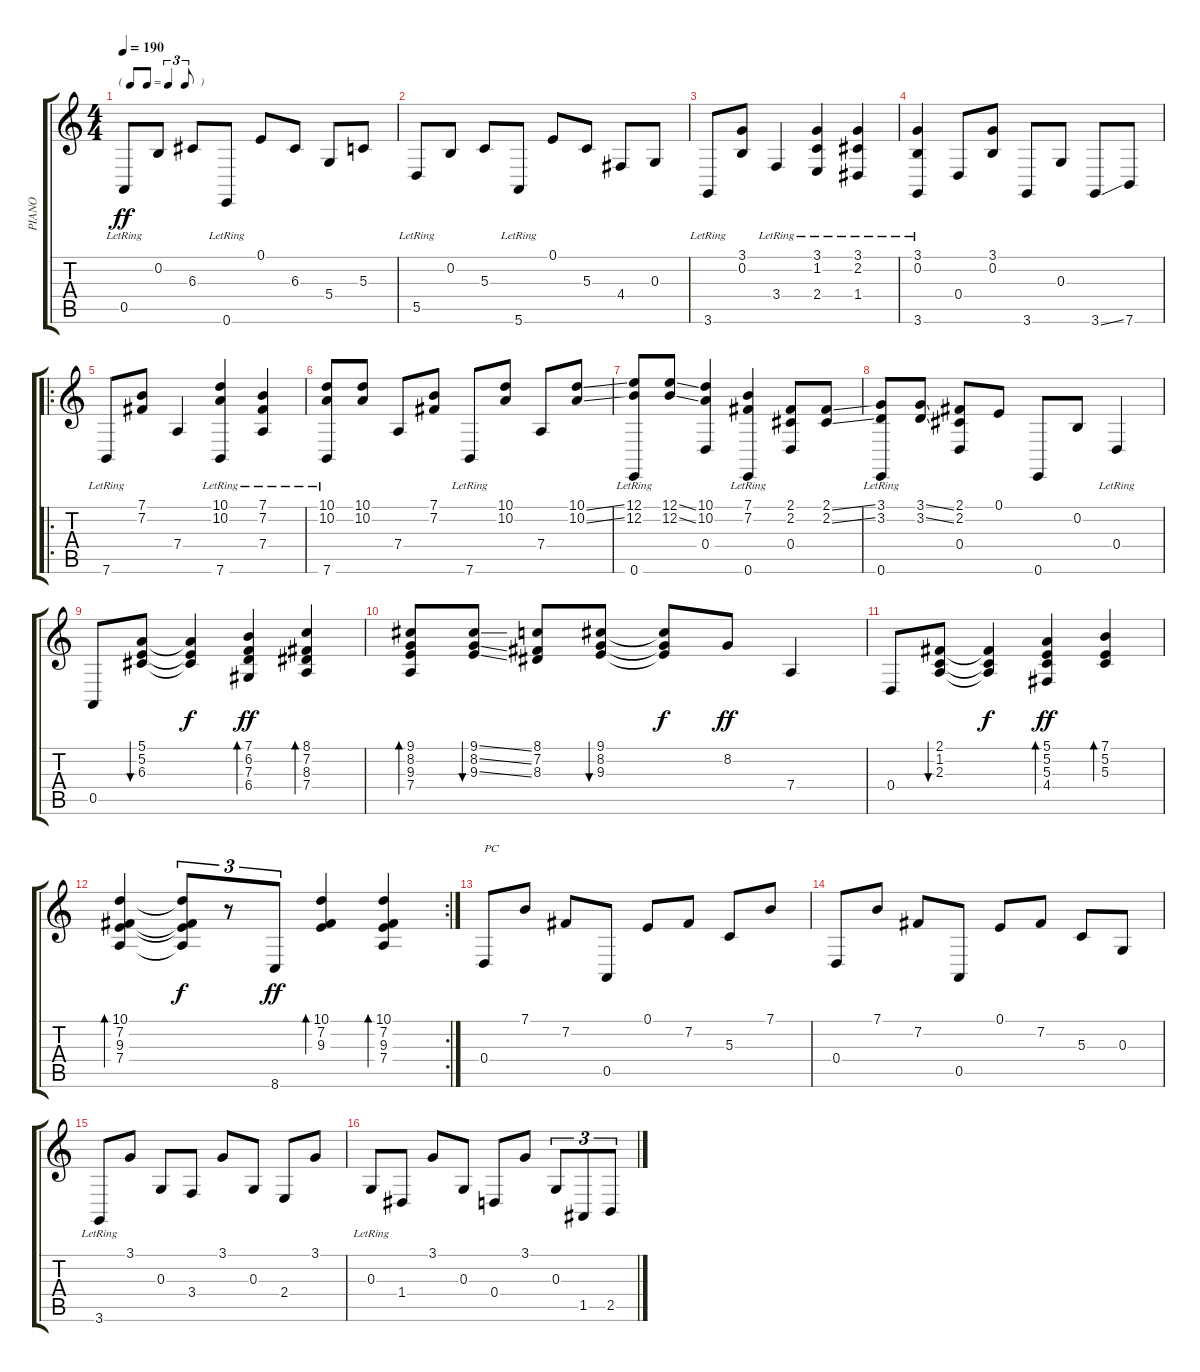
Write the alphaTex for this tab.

\track ("PIANO" "PIANO") {instrument honkytonkpiano}
\staff {score tabs}
\tuning (E4 B3 G3 D3 A2 E2) {hide}
\ts (4 4)
\tf triplet8th
\tempo 190
\clef g2
\ks c
0.5{lr}.8{dy ff} 0.2.8 6.3.8 0.6{lr}.8 0.1.8 6.3.8 5.4.8 5.3.8 |
5.5{lr}.8 0.2.8 5.3.8 5.6{lr}.8 0.1.8 5.3.8 4.4.8 0.3.8 |
3.6{lr}.8 (3.1 0.2).8 3.4{lr}.4 (3.1 1.2 2.4{lr}).4 (3.1 2.2 1.4{lr}).4 |
(3.1 0.2 3.6{lr}).4 0.4.8 (3.1 0.2).8 3.6.8 0.3.8 3.6{ss}.8 7.6.8 |
\ro
7.6{lr}.8 (7.1 7.2).8 7.4.4 (10.1 10.2{lr} 7.6{lr}).4 (7.1 7.2{lr} 7.4{lr}).4 |
(10.1 10.2 7.6{lr}).8 (10.1 10.2).8 7.4.8 (7.1 7.2).8 7.6{lr}.8 (10.1 10.2).8 7.4.8 (10.1{ss} 10.2{ss}).8 |
(12.1 12.2 0.6{lr}).8 (12.1{ss} 12.2{ss}).8 (10.1 10.2 0.4).4 (7.1 7.2 0.6{lr}).4 (2.1 2.2 0.4).8 (2.1{ss} 2.2{ss}).8 |
(3.1 3.2 0.6{lr}).8 (3.1{ss} 3.2{ss}).8 (2.1 2.2 0.4).8 0.1.8 0.6.8 0.2.8 0.4{lr}.4 |
0.5.8 (5.1 5.2 6.3).8{bu 120} (5.1{t} 5.2{t} 6.3{t}).4{dy f} (7.1 6.2 7.3 6.4).4{bd 120 dy ff} (8.1 7.2 8.3 7.4).4{bd 120} |
(9.1 8.2 9.3 7.4).8{bd 120} (9.1{ss} 8.2{ss} 9.3{ss}).8{bu 120} (8.1 7.2 8.3).8 (9.1 8.2 9.3).8{bu 120} (9.1{t} 8.2{t} 9.3{t}).8{dy f} 8.2.8{dy ff} 7.4.4 |
0.4.8 (2.1 1.2 2.3).8{bu 120} (2.1{t} 1.2{t} 2.3{t}).4{dy f} (5.1 5.2 5.3 4.4).4{bd 120 dy ff} (7.1 5.2 5.3).4{bd 120} |
\rc 2
(10.1 7.2 9.3 7.4).4{bd 120} (10.1{t} 7.2{t} 9.3{t} 7.4{t}).8{tu (3 2) dy f} r.8{tu (3 2)} 8.6.8{tu (3 2) dy ff} (10.1 7.2 9.3).4{bd 120} (10.1 7.2 9.3 7.4).4{bd 120} |
0.4.8{txt "PC"} 7.1.8 7.2.8 0.5.8 0.1.8 7.2.8 5.3.8 7.1.8 |
0.4.8 7.1.8 7.2.8 0.5.8 0.1.8 7.2.8 5.3.8 0.3.8 |
3.6{lr}.8 3.1.8 0.3.8 3.4.8 3.1.8 0.3.8 2.4.8 3.1.8 |
0.3{lr}.8 1.4.8 3.1.8 0.3.8 0.4.8 3.1.8 0.3.8{tu (3 2)} 1.5.8{tu (3 2)} 2.5.8{tu (3 2)}
